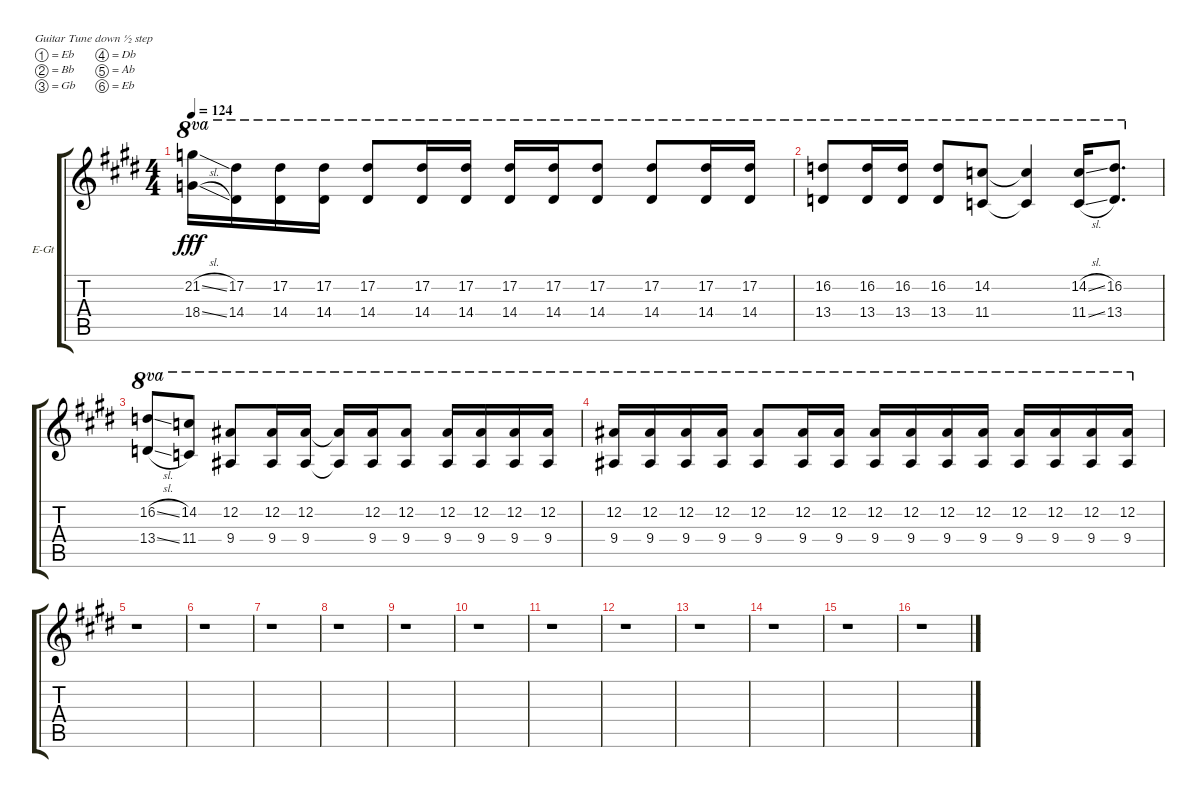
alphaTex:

\bracketExtendMode groupsimilarinstruments
\firstSystemTrackNameOrientation horizontal
\otherSystemsTrackNameOrientation horizontal
\track ("Untitled" "E-Gt") {instrument overdrivenguitar}
\staff {score tabs}
\tuning (Eb4 Bb3 Gb3 Db3 Ab2 Eb2)
\ts (4 4)
\tempo 124
\clef g2
\ks c#minor
(21.2{sl} 18.4{sl}).16{ot 8va dy fff} (17.2 14.4).16{ot 8va} (17.2 14.4).16{ot 8va} (17.2 14.4).16{ot 8va} (17.2 14.4).8{ot 8va} (17.2 14.4).16{ot 8va} (17.2 14.4).16{ot 8va} (17.2 14.4).16{ot 8va} (17.2 14.4).16{ot 8va} (17.2 14.4).8{ot 8va} (17.2 14.4).8{ot 8va} (17.2 14.4).16{ot 8va} (17.2 14.4).16{ot 8va} |
(16.2 13.4).8{ot 8va} (16.2 13.4).16{ot 8va} (16.2 13.4).16{ot 8va} (16.2 13.4).8{ot 8va} (14.2 11.4).8{ot 8va} (14.2{t} 11.4{t}).4{ot 8va} (14.2{sl} 11.4{sl}).16{ot 8va} (16.2 13.4).8{d ot 8va} |
(16.2{sl} 13.4{sl}).8{ot 8va} (14.2 11.4).8{ot 8va} (12.2 9.4).8{ot 8va} (12.2 9.4).16{ot 8va} (12.2 9.4).16{ot 8va} (12.2{t} 9.4{t}).16{ot 8va} (12.2 9.4).16{ot 8va} (12.2 9.4).8{ot 8va} (12.2 9.4).16{ot 8va} (12.2 9.4).16{ot 8va} (12.2 9.4).16{ot 8va} (12.2 9.4).16{ot 8va} |
(12.2 9.4).16{ot 8va} (12.2 9.4).16{ot 8va} (12.2 9.4).16{ot 8va} (12.2 9.4).16{ot 8va} (12.2 9.4).8{ot 8va} (12.2 9.4).16{ot 8va} (12.2 9.4).16{ot 8va} (12.2 9.4).16{ot 8va} (12.2 9.4).16{ot 8va} (12.2 9.4).16{ot 8va} (12.2 9.4).16{ot 8va} (12.2 9.4).16{ot 8va} (12.2 9.4).16{ot 8va} (12.2 9.4).16{ot 8va} (12.2 9.4).16{ot 8va} |
r.1 |
r.1 |
r.1 |
r.1 |
r.1 |
r.1 |
r.1 |
r.1 |
r.1 |
r.1 |
r.1 |
r.1
